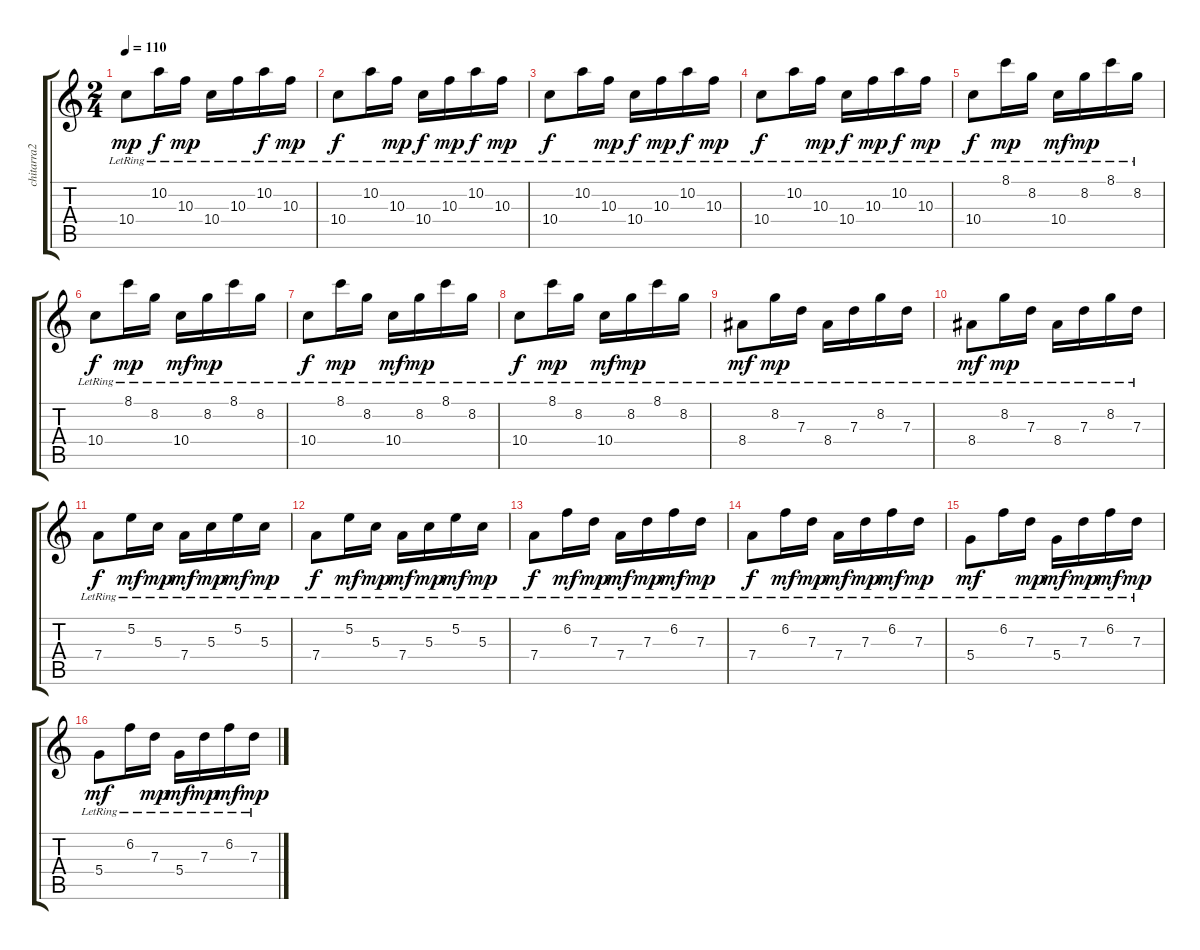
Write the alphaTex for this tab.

\track ("chitarra2" "chitarra2") {instrument acousticguitarsteel}
\staff {score tabs}
\tuning (E4 B3 G3 D3 A2 D2) {hide}
\ts (2 4)
\tempo 110
\clef g2
\ks c
10.4{lr}.8{dy mp} 10.2{lr}.16{dy f} 10.3{lr}.16{dy mp} 10.4{lr}.16 10.3{lr}.16 10.2{lr}.16{dy f} 10.3{lr}.16{dy mp} |
10.4{lr}.8{dy f} 10.2{lr}.16 10.3{lr}.16{dy mp} 10.4{lr}.16{dy f} 10.3{lr}.16{dy mp} 10.2{lr}.16{dy f} 10.3{lr}.16{dy mp} |
10.4{lr}.8{dy f} 10.2{lr}.16 10.3{lr}.16{dy mp} 10.4{lr}.16{dy f} 10.3{lr}.16{dy mp} 10.2{lr}.16{dy f} 10.3{lr}.16{dy mp} |
10.4{lr}.8{dy f} 10.2{lr}.16 10.3{lr}.16{dy mp} 10.4{lr}.16{dy f} 10.3{lr}.16{dy mp} 10.2{lr}.16{dy f} 10.3{lr}.16{dy mp} |
10.4{lr}.8{dy f} 8.1{lr}.16{dy mp} 8.2{lr}.16 10.4{lr}.16{dy mf} 8.2{lr}.16{dy mp} 8.1{lr}.16 8.2{lr}.16 |
10.4{lr}.8{dy f} 8.1{lr}.16{dy mp} 8.2{lr}.16 10.4{lr}.16{dy mf} 8.2{lr}.16{dy mp} 8.1{lr}.16 8.2{lr}.16 |
10.4{lr}.8{dy f} 8.1{lr}.16{dy mp} 8.2{lr}.16 10.4{lr}.16{dy mf} 8.2{lr}.16{dy mp} 8.1{lr}.16 8.2{lr}.16 |
10.4{lr}.8{dy f} 8.1{lr}.16{dy mp} 8.2{lr}.16 10.4{lr}.16{dy mf} 8.2{lr}.16{dy mp} 8.1{lr}.16 8.2{lr}.16 |
8.4{lr}.8{dy mf} 8.2{lr}.16{dy mp} 7.3{lr}.16 8.4{lr}.16 7.3{lr}.16 8.2{lr}.16 7.3{lr}.16 |
8.4{lr}.8{dy mf} 8.2{lr}.16{dy mp} 7.3{lr}.16 8.4{lr}.16 7.3{lr}.16 8.2{lr}.16 7.3{lr}.16 |
7.4{lr}.8{dy f} 5.2{lr}.16{dy mf} 5.3{lr}.16{dy mp} 7.4{lr}.16{dy mf} 5.3{lr}.16{dy mp} 5.2{lr}.16{dy mf} 5.3{lr}.16{dy mp} |
7.4{lr}.8{dy f} 5.2{lr}.16{dy mf} 5.3{lr}.16{dy mp} 7.4{lr}.16{dy mf} 5.3{lr}.16{dy mp} 5.2{lr}.16{dy mf} 5.3{lr}.16{dy mp} |
7.4{lr}.8{dy f} 6.2{lr}.16{dy mf} 7.3{lr}.16{dy mp} 7.4{lr}.16{dy mf} 7.3{lr}.16{dy mp} 6.2{lr}.16{dy mf} 7.3{lr}.16{dy mp} |
7.4{lr}.8{dy f} 6.2{lr}.16{dy mf} 7.3{lr}.16{dy mp} 7.4{lr}.16{dy mf} 7.3{lr}.16{dy mp} 6.2{lr}.16{dy mf} 7.3{lr}.16{dy mp} |
5.4{lr}.8{dy mf} 6.2{lr}.16 7.3{lr}.16{dy mp} 5.4{lr}.16{dy mf} 7.3{lr}.16{dy mp} 6.2{lr}.16{dy mf} 7.3{lr}.16{dy mp} |
5.4{lr}.8{dy mf} 6.2{lr}.16 7.3{lr}.16{dy mp} 5.4{lr}.16{dy mf} 7.3{lr}.16{dy mp} 6.2{lr}.16{dy mf} 7.3{lr}.16{dy mp}
